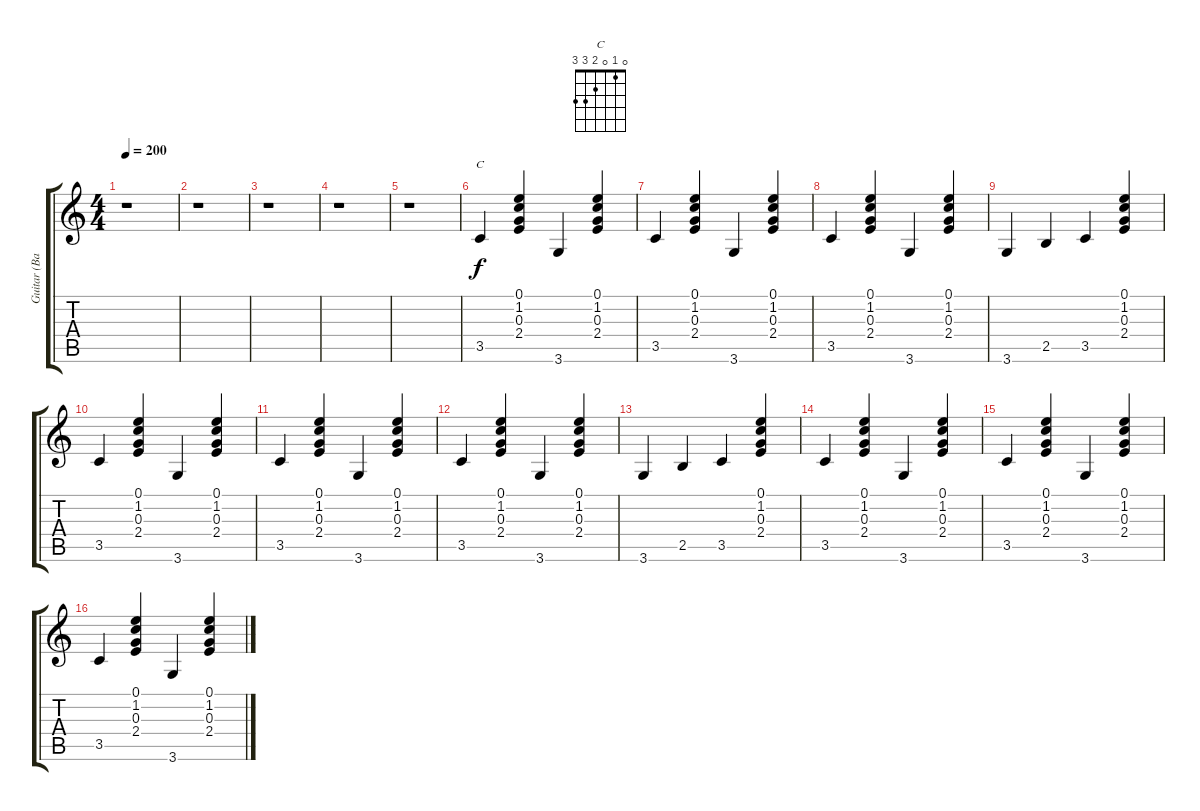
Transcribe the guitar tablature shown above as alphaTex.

\track ("Guitar (Backup)" "Guitar (Ba") {instrument acousticguitarnylon}
\staff {score tabs}
\tuning (E4 B3 G3 D3 A2 E2) {hide}
\chord ("C" 0 1 0 2 3 3)
\ts (4 4)
\tempo 200
\clef g2
\ks c
r.1{dy f instrument acousticguitarnylon} |
r.1 |
r.1 |
r.1 |
r.1 |
3.5.4{ch "C"} (0.1 1.2 0.3 2.4).4 3.6.4 (0.1 1.2 0.3 2.4).4 |
3.5.4 (0.1 1.2 0.3 2.4).4 3.6.4 (0.1 1.2 0.3 2.4).4 |
3.5.4 (0.1 1.2 0.3 2.4).4 3.6.4 (0.1 1.2 0.3 2.4).4 |
3.6.4 2.5.4 3.5.4 (0.1 1.2 0.3 2.4).4 |
3.5.4 (0.1 1.2 0.3 2.4).4 3.6.4 (0.1 1.2 0.3 2.4).4 |
3.5.4 (0.1 1.2 0.3 2.4).4 3.6.4 (0.1 1.2 0.3 2.4).4 |
3.5.4 (0.1 1.2 0.3 2.4).4 3.6.4 (0.1 1.2 0.3 2.4).4 |
3.6.4 2.5.4 3.5.4 (0.1 1.2 0.3 2.4).4 |
3.5.4 (0.1 1.2 0.3 2.4).4 3.6.4 (0.1 1.2 0.3 2.4).4 |
3.5.4 (0.1 1.2 0.3 2.4).4 3.6.4 (0.1 1.2 0.3 2.4).4 |
3.5.4 (0.1 1.2 0.3 2.4).4 3.6.4 (0.1 1.2 0.3 2.4).4
